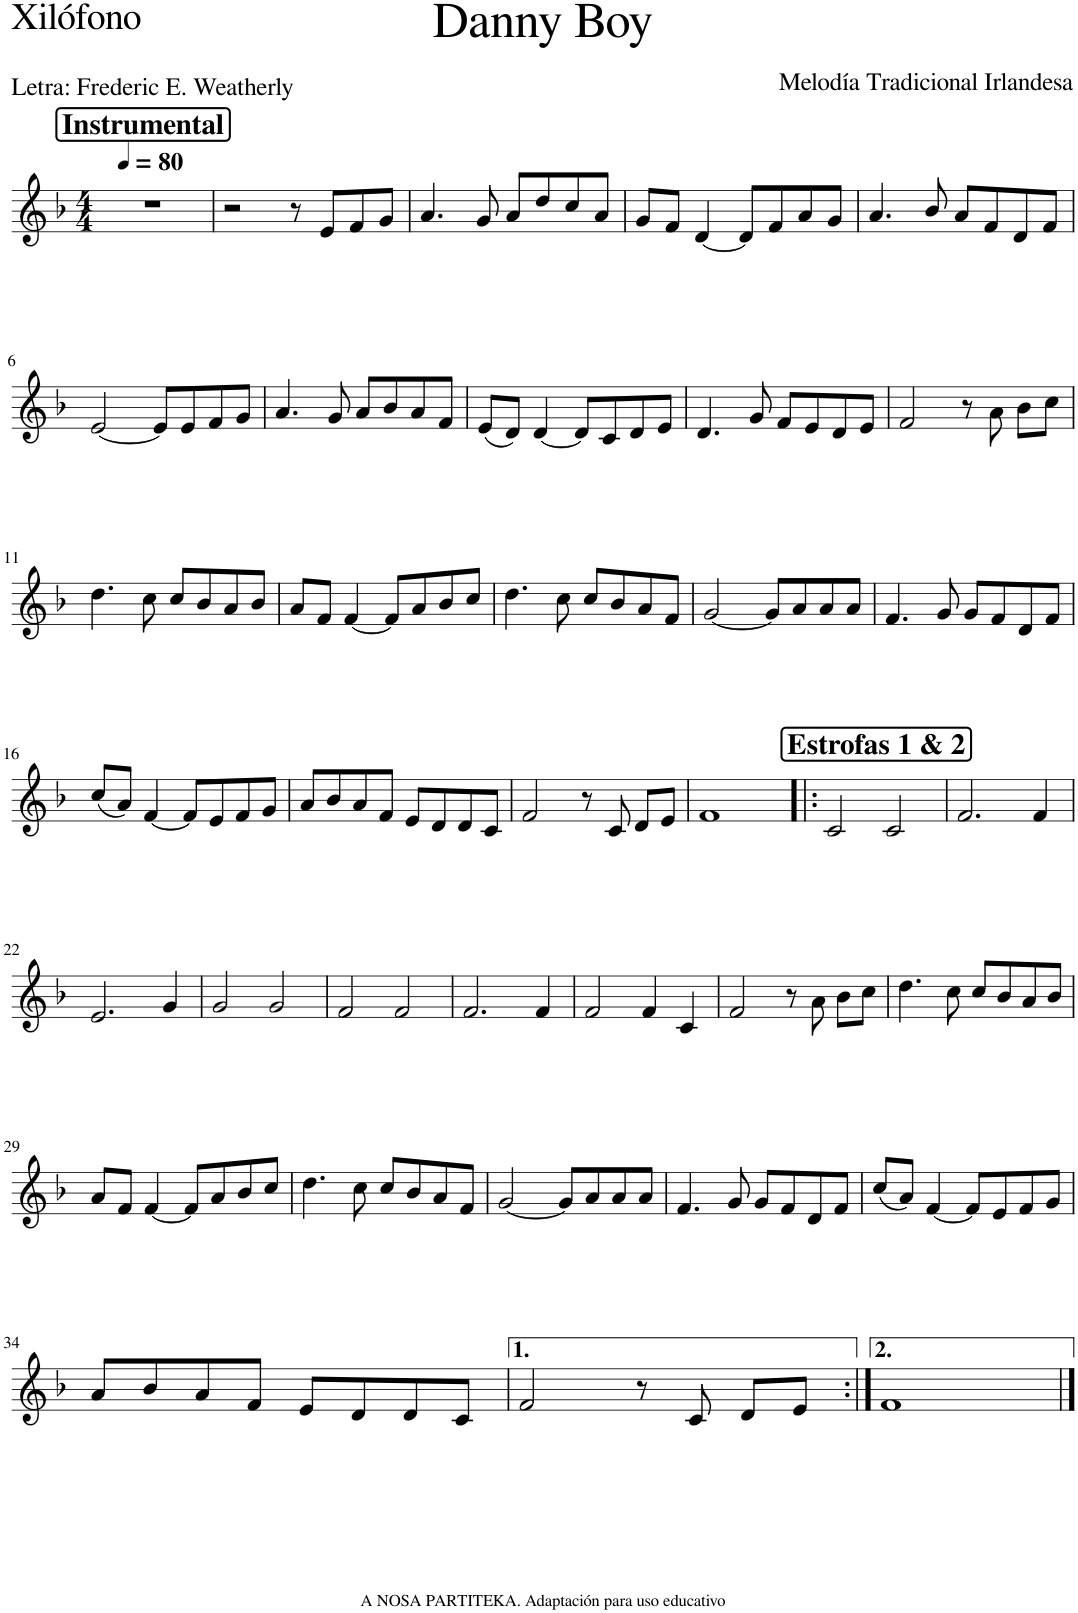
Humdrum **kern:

**kern
*part1
*staff1
*I"Xilófono
*I'Xil.
*clefG2
*Trd-7c-12
*k[b-]
*M4/4
*MM80
!!LO:REH:place=s1:a:B:cj:fs=14:t=Instrumental
=1
1r
=2
2r
8r
8e/L
8f/
8g/J
=3
4.a/
8g/
8a/L
8dd/
8cc/
8a/J
=4
8g/L
8f/J
[<4d/
8d/L]
8f/
8a/
8g/J
=5
4.a/
8b-/
8a/L
8f/
8d/
8f/J
!!LO:LB:g=z
=6
[<2e/
8e/L]
8e/
8f/
8g/J
=7
4.a/
8g/
8a/L
8b-/
8a/
8f/J
=8
(8e/L
8d/J)
[<4d/
8d/L]
8c/
8d/
8e/J
=9
4.d/
8g/
8f/L
8e/
8d/
8e/J
=10
2f/
8r
8a\
8b-\L
8cc\J
!!LO:LB:g=z
=11
4.dd\
8cc\
8cc/L
8b-/
8a/
8b-/J
=12
8a/L
8f/J
[<4f/
8f/L]
8a/
8b-/
8cc/J
=13
4.dd\
8cc\
8cc/L
8b-/
8a/
8f/J
=14
[<2g/
8g/L]
8a/
8a/
8a/J
=15
4.f/
8g/
8g/L
8f/
8d/
8f/J
!!LO:LB:g=z
=16
(8cc/L
8a/J)
[<4f/
8f/L]
8e/
8f/
8g/J
=17
8a/L
8b-/
8a/
8f/J
8e/L
8d/
8d/
8c/J
=18
2f/
8r
8c/
8d/L
8e/J
=19
1f
!!LO:REH:place=s1:a:B:cj:fs=14:t=Estrofas 1 & 2
=20!|:
2c/
2c/
=21
2.f/
4f/
!!LO:LB:g=z
=22
2.e/
4g/
=23
2g/
2g/
=24
2f/
2f/
=25
2.f/
4f/
=26
2f/
4f/
4c/
=27
2f/
8r
8a\
8b-\L
8cc\J
=28
4.dd\
8cc\
8cc/L
8b-/
8a/
8b-/J
!!LO:LB:g=z
=29
8a/L
8f/J
[<4f/
8f/L]
8a/
8b-/
8cc/J
=30
4.dd\
8cc\
8cc/L
8b-/
8a/
8f/J
=31
[<2g/
8g/L]
8a/
8a/
8a/J
=32
4.f/
8g/
8g/L
8f/
8d/
8f/J
=33
(8cc/L
8a/J)
[<4f/
8f/L]
8e/
8f/
8g/J
!!LO:LB:g=z
=34
8a/L
8b-/
8a/
8f/J
8e/L
8d/
8d/
8c/J
=35
2f/
8r
8c/
8d/L
8e/J
=36:|!
1f
==
*-
